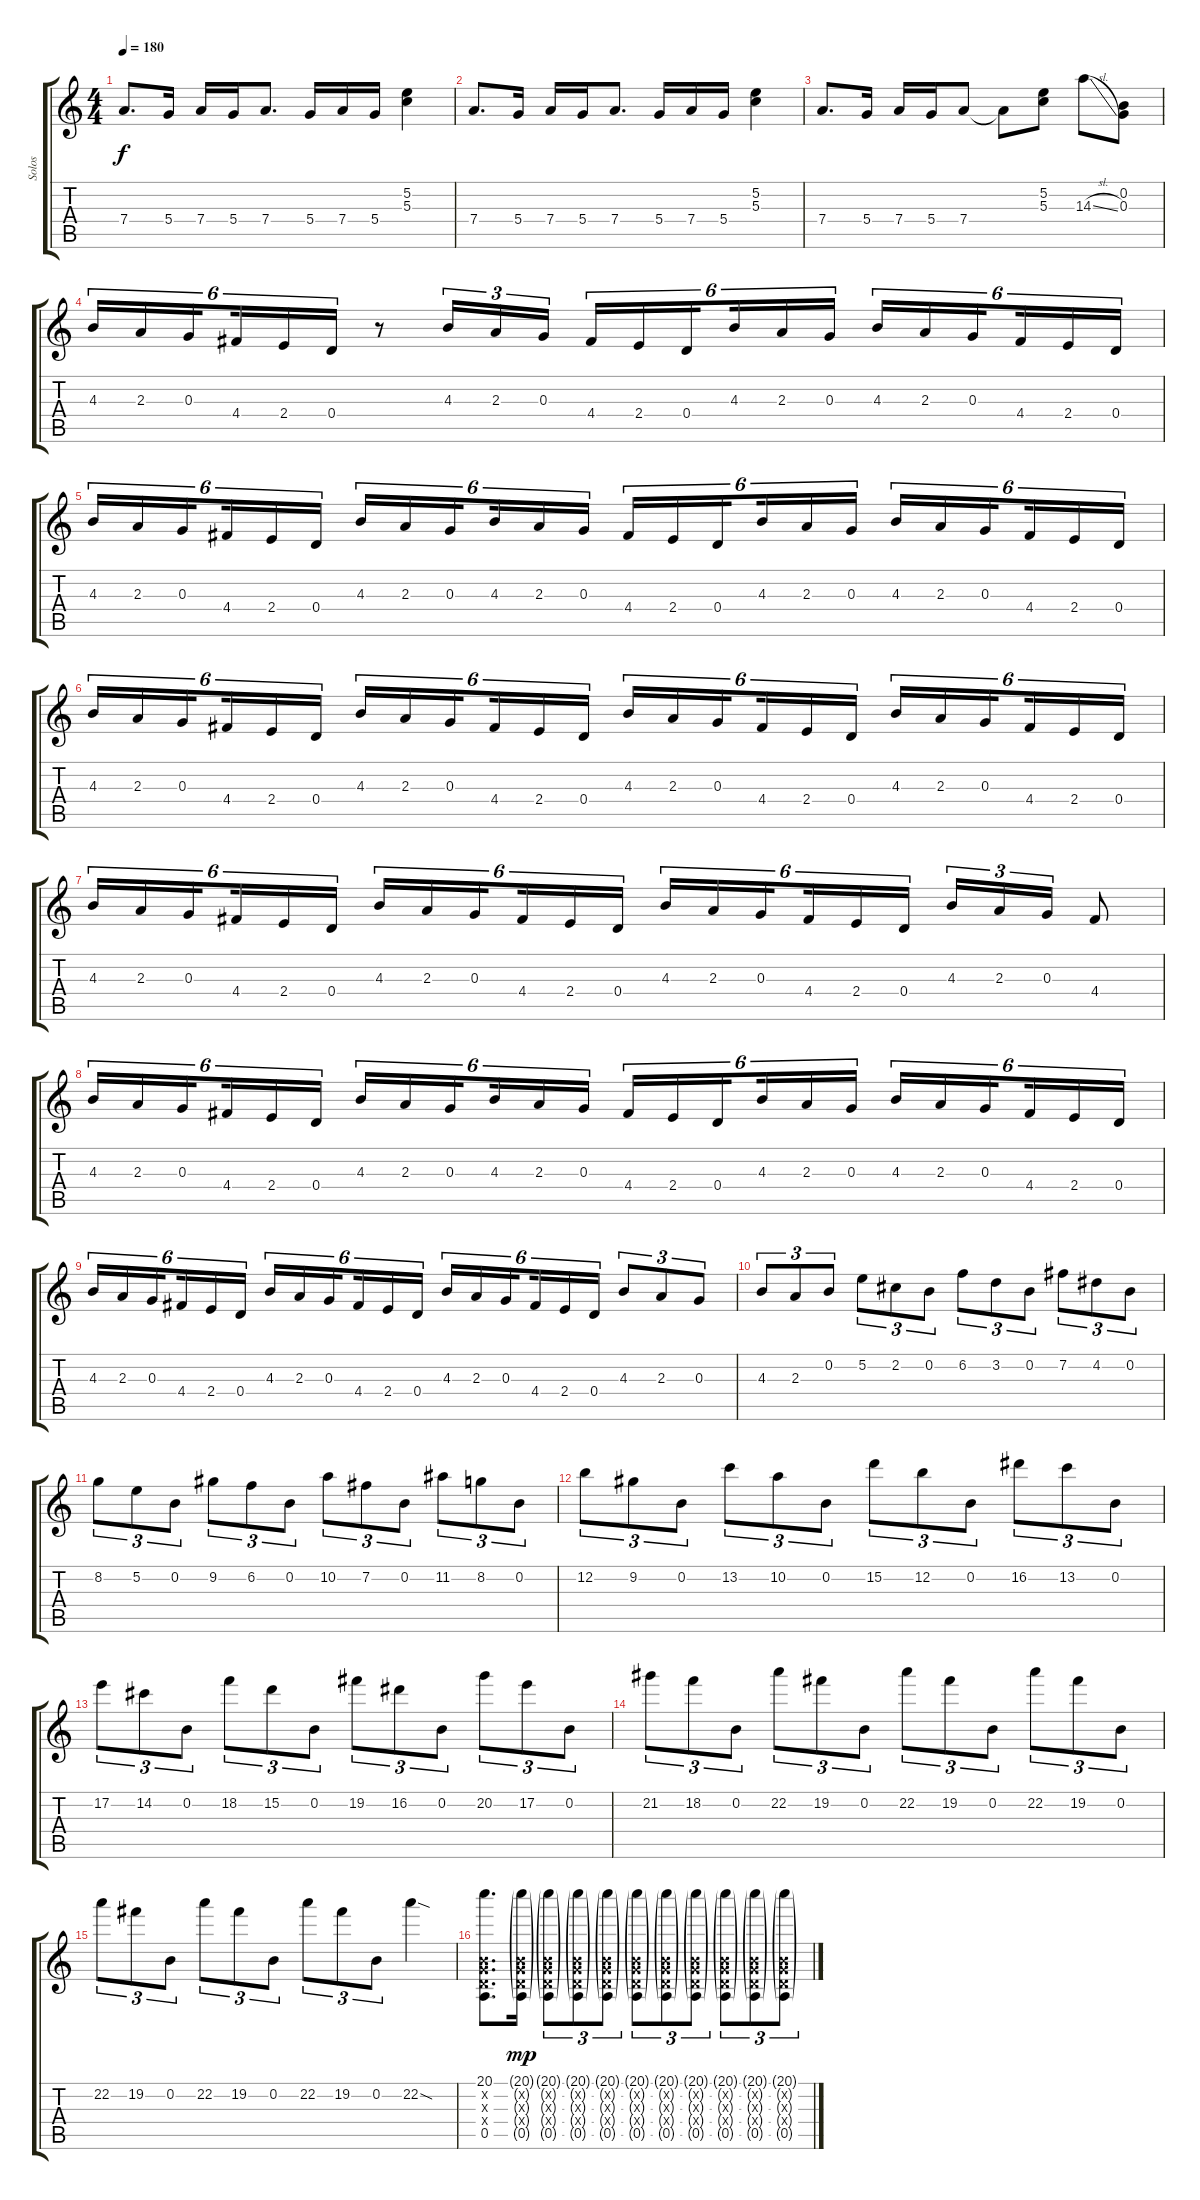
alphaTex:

\track ("Solos" "Solos") {instrument distortionguitar}
\staff {score tabs}
\tuning (E4 B3 G3 D3 A2 D2) {hide}
\ts (4 4)
\tempo 180
\clef g2
\ks c
7.4.8{d dy f} 5.4.16 7.4.16 5.4.16 7.4.8{d} 5.4.16 7.4.16 5.4.16 (5.2 5.3).4 |
7.4.8{d} 5.4.16 7.4.16 5.4.16 7.4.8{d} 5.4.16 7.4.16 5.4.16 (5.2 5.3).4 |
7.4.8{d} 5.4.16 7.4.16 5.4.16 7.4.8 7.4{t}.8 (5.2 5.3).8 14.3{sl}.8 (0.2 0.3).8 |
4.3.16{tu (6 4)} 2.3.16{tu (6 4)} 0.3.16{tu (6 4) beam splitsecondary} 4.4.16{tu (6 4)} 2.4.16{tu (6 4)} 0.4.16{tu (6 4)} r.8 4.3.16{tu (3 2)} 2.3.16{tu (3 2)} 0.3.16{tu (3 2)} 4.4.16{tu (6 4)} 2.4.16{tu (6 4)} 0.4.16{tu (6 4) beam splitsecondary} 4.3.16{tu (6 4)} 2.3.16{tu (6 4)} 0.3.16{tu (6 4)} 4.3.16{tu (6 4)} 2.3.16{tu (6 4)} 0.3.16{tu (6 4) beam splitsecondary} 4.4.16{tu (6 4)} 2.4.16{tu (6 4)} 0.4.16{tu (6 4)} |
4.3.16{tu (6 4)} 2.3.16{tu (6 4)} 0.3.16{tu (6 4) beam splitsecondary} 4.4.16{tu (6 4)} 2.4.16{tu (6 4)} 0.4.16{tu (6 4)} 4.3.16{tu (6 4)} 2.3.16{tu (6 4)} 0.3.16{tu (6 4) beam splitsecondary} 4.3.16{tu (6 4)} 2.3.16{tu (6 4)} 0.3.16{tu (6 4)} 4.4.16{tu (6 4)} 2.4.16{tu (6 4)} 0.4.16{tu (6 4) beam splitsecondary} 4.3.16{tu (6 4)} 2.3.16{tu (6 4)} 0.3.16{tu (6 4)} 4.3.16{tu (6 4)} 2.3.16{tu (6 4)} 0.3.16{tu (6 4) beam splitsecondary} 4.4.16{tu (6 4)} 2.4.16{tu (6 4)} 0.4.16{tu (6 4)} |
4.3.16{tu (6 4)} 2.3.16{tu (6 4)} 0.3.16{tu (6 4) beam splitsecondary} 4.4.16{tu (6 4)} 2.4.16{tu (6 4)} 0.4.16{tu (6 4)} 4.3.16{tu (6 4)} 2.3.16{tu (6 4)} 0.3.16{tu (6 4) beam splitsecondary} 4.4.16{tu (6 4)} 2.4.16{tu (6 4)} 0.4.16{tu (6 4)} 4.3.16{tu (6 4)} 2.3.16{tu (6 4)} 0.3.16{tu (6 4) beam splitsecondary} 4.4.16{tu (6 4)} 2.4.16{tu (6 4)} 0.4.16{tu (6 4)} 4.3.16{tu (6 4)} 2.3.16{tu (6 4)} 0.3.16{tu (6 4) beam splitsecondary} 4.4.16{tu (6 4)} 2.4.16{tu (6 4)} 0.4.16{tu (6 4)} |
4.3.16{tu (6 4)} 2.3.16{tu (6 4)} 0.3.16{tu (6 4) beam splitsecondary} 4.4.16{tu (6 4)} 2.4.16{tu (6 4)} 0.4.16{tu (6 4)} 4.3.16{tu (6 4)} 2.3.16{tu (6 4)} 0.3.16{tu (6 4) beam splitsecondary} 4.4.16{tu (6 4)} 2.4.16{tu (6 4)} 0.4.16{tu (6 4)} 4.3.16{tu (6 4)} 2.3.16{tu (6 4)} 0.3.16{tu (6 4) beam splitsecondary} 4.4.16{tu (6 4)} 2.4.16{tu (6 4)} 0.4.16{tu (6 4)} 4.3.16{tu (3 2)} 2.3.16{tu (3 2)} 0.3.16{tu (3 2)} 4.4.8 |
4.3.16{tu (6 4)} 2.3.16{tu (6 4)} 0.3.16{tu (6 4) beam splitsecondary} 4.4.16{tu (6 4)} 2.4.16{tu (6 4)} 0.4.16{tu (6 4)} 4.3.16{tu (6 4)} 2.3.16{tu (6 4)} 0.3.16{tu (6 4) beam splitsecondary} 4.3.16{tu (6 4)} 2.3.16{tu (6 4)} 0.3.16{tu (6 4)} 4.4.16{tu (6 4)} 2.4.16{tu (6 4)} 0.4.16{tu (6 4) beam splitsecondary} 4.3.16{tu (6 4)} 2.3.16{tu (6 4)} 0.3.16{tu (6 4)} 4.3.16{tu (6 4)} 2.3.16{tu (6 4)} 0.3.16{tu (6 4) beam splitsecondary} 4.4.16{tu (6 4)} 2.4.16{tu (6 4)} 0.4.16{tu (6 4)} |
4.3.16{tu (6 4)} 2.3.16{tu (6 4)} 0.3.16{tu (6 4) beam splitsecondary} 4.4.16{tu (6 4)} 2.4.16{tu (6 4)} 0.4.16{tu (6 4)} 4.3.16{tu (6 4)} 2.3.16{tu (6 4)} 0.3.16{tu (6 4) beam splitsecondary} 4.4.16{tu (6 4)} 2.4.16{tu (6 4)} 0.4.16{tu (6 4)} 4.3.16{tu (6 4)} 2.3.16{tu (6 4)} 0.3.16{tu (6 4) beam splitsecondary} 4.4.16{tu (6 4)} 2.4.16{tu (6 4)} 0.4.16{tu (6 4)} 4.3.8{tu (3 2)} 2.3.8{tu (3 2)} 0.3.8{tu (3 2)} |
4.3.8{tu (3 2)} 2.3.8{tu (3 2)} 0.2.8{tu (3 2)} 5.2.8{tu (3 2)} 2.2.8{tu (3 2)} 0.2.8{tu (3 2)} 6.2.8{tu (3 2)} 3.2.8{tu (3 2)} 0.2.8{tu (3 2)} 7.2.8{tu (3 2)} 4.2.8{tu (3 2)} 0.2.8{tu (3 2)} |
8.2.8{tu (3 2)} 5.2.8{tu (3 2)} 0.2.8{tu (3 2)} 9.2.8{tu (3 2)} 6.2.8{tu (3 2)} 0.2.8{tu (3 2)} 10.2.8{tu (3 2)} 7.2.8{tu (3 2)} 0.2.8{tu (3 2)} 11.2.8{tu (3 2)} 8.2.8{tu (3 2)} 0.2.8{tu (3 2)} |
12.2.8{tu (3 2)} 9.2.8{tu (3 2)} 0.2.8{tu (3 2)} 13.2.8{tu (3 2)} 10.2.8{tu (3 2)} 0.2.8{tu (3 2)} 15.2.8{tu (3 2)} 12.2.8{tu (3 2)} 0.2.8{tu (3 2)} 16.2.8{tu (3 2)} 13.2.8{tu (3 2)} 0.2.8{tu (3 2)} |
17.2.8{tu (3 2)} 14.2.8{tu (3 2)} 0.2.8{tu (3 2)} 18.2.8{tu (3 2)} 15.2.8{tu (3 2)} 0.2.8{tu (3 2)} 19.2.8{tu (3 2)} 16.2.8{tu (3 2)} 0.2.8{tu (3 2)} 20.2.8{tu (3 2)} 17.2.8{tu (3 2)} 0.2.8{tu (3 2)} |
21.2.8{tu (3 2)} 18.2.8{tu (3 2)} 0.2.8{tu (3 2)} 22.2.8{tu (3 2)} 19.2.8{tu (3 2)} 0.2.8{tu (3 2)} 22.2.8{tu (3 2)} 19.2.8{tu (3 2)} 0.2.8{tu (3 2)} 22.2.8{tu (3 2)} 19.2.8{tu (3 2)} 0.2.8{tu (3 2)} |
22.2.8{tu (3 2)} 19.2.8{tu (3 2)} 0.2.8{tu (3 2)} 22.2.8{tu (3 2)} 19.2.8{tu (3 2)} 0.2.8{tu (3 2)} 22.2.8{tu (3 2)} 19.2.8{tu (3 2)} 0.2.8{tu (3 2)} 22.2{sod}.4 |
(20.1 0.2{x} 0.3{x} 0.4{x} 0.5).8{d} (20.1{g} 0.2{g x} 0.3{g x} 0.4{g x} 0.5{g}).16{dy mp} (20.1{g} 0.2{g x} 0.3{g x} 0.4{g x} 0.5{g}).8{tu (3 2)} (20.1{g} 0.2{g x} 0.3{g x} 0.4{g x} 0.5{g}).8{tu (3 2)} (20.1{g} 0.2{g x} 0.3{g x} 0.4{g x} 0.5{g}).8{tu (3 2)} (20.1{g} 0.2{g x} 0.3{g x} 0.4{g x} 0.5{g}).8{tu (3 2)} (20.1{g} 0.2{g x} 0.3{g x} 0.4{g x} 0.5{g}).8{tu (3 2)} (20.1{g} 0.2{g x} 0.3{g x} 0.4{g x} 0.5{g}).8{tu (3 2)} (20.1{g} 0.2{g x} 0.3{g x} 0.4{g x} 0.5{g}).8{tu (3 2)} (20.1{g} 0.2{g x} 0.3{g x} 0.4{g x} 0.5{g}).8{tu (3 2)} (20.1{g} 0.2{g x} 0.3{g x} 0.4{g x} 0.5{g}).8{tu (3 2)}
